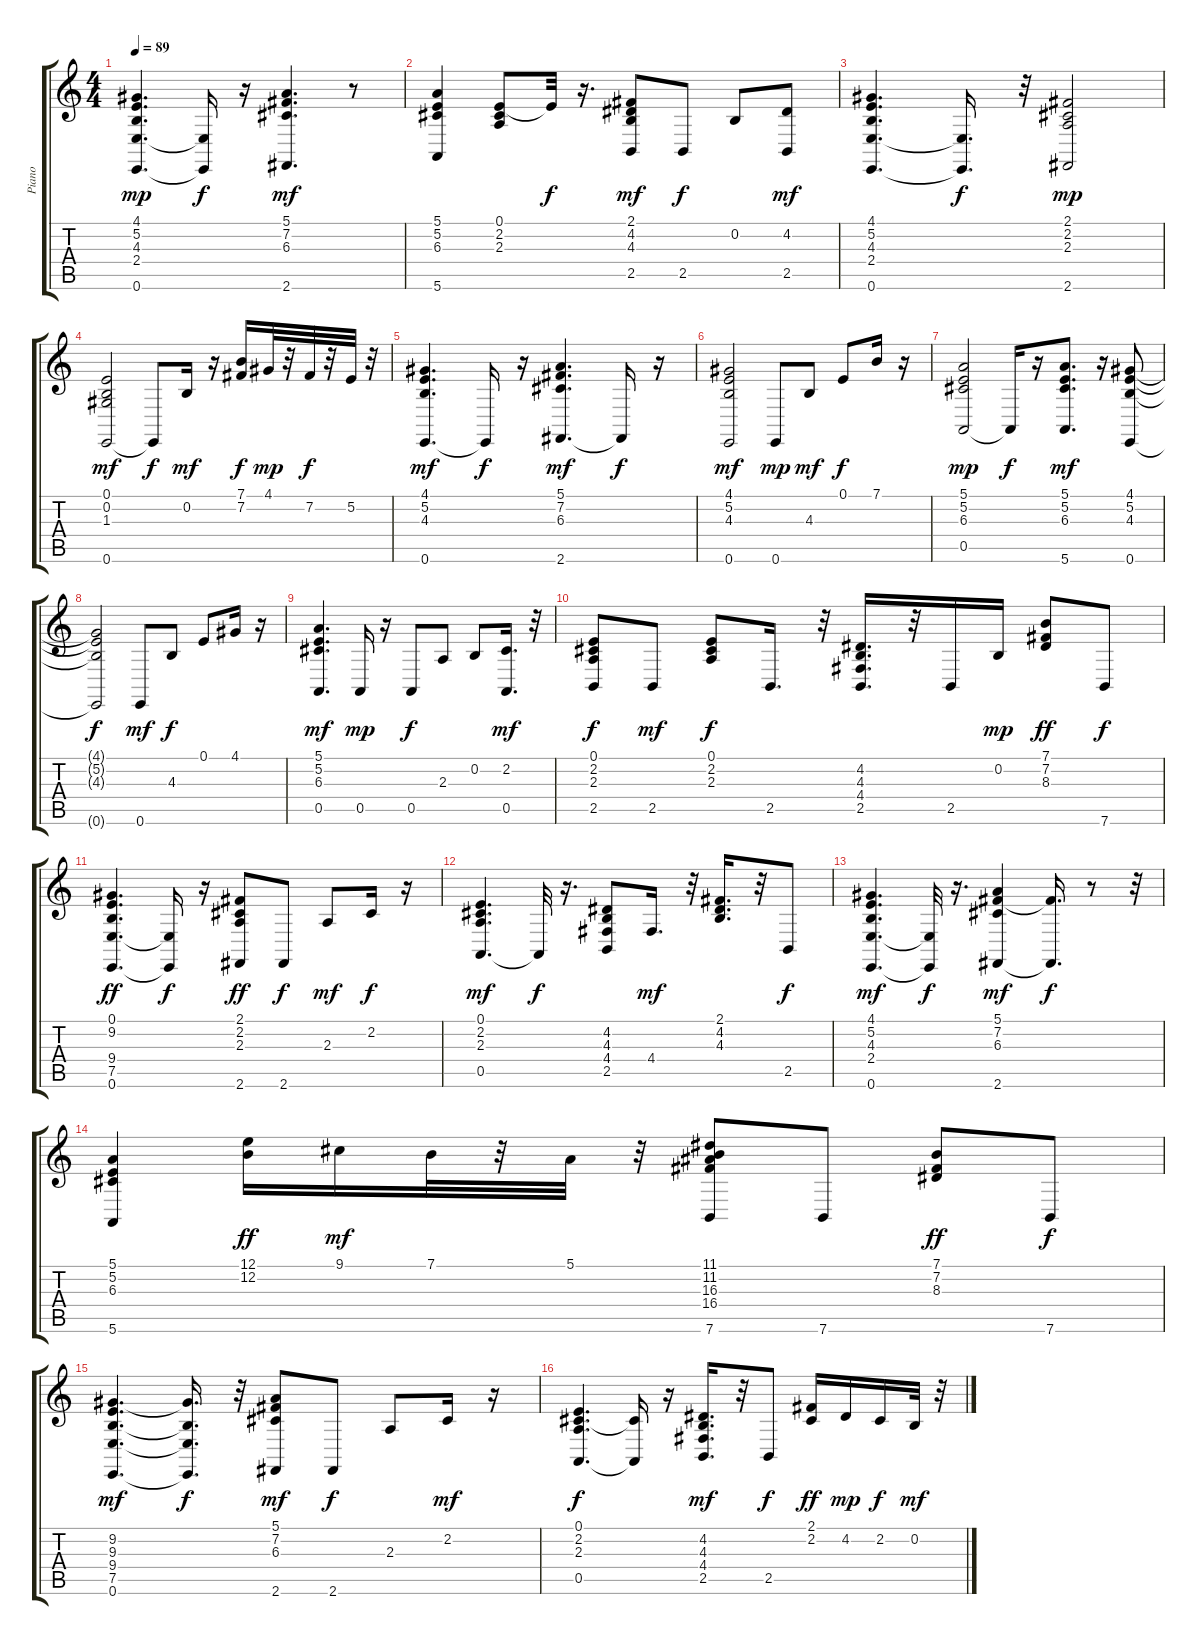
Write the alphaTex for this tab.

\track ("Piano" "Piano") {instrument acousticgrandpiano}
\staff {score tabs}
\tuning (E4 B3 G3 D3 A2 E2) {hide}
\ts (4 4)
\tempo 89
\clef g2
\ks c
(4.1 5.2 4.3 2.4 0.6).4{d dy mp} (2.4{t} 0.6{t}).16{dy f} r.16 (5.1 7.2 6.3 2.6).4{d dy mf} r.8 |
(5.1 5.2 6.3 5.6).4 (0.1 2.2 2.3).8 0.1{t}.32{dy f} r.16{d} (2.1 4.2 4.3 2.5).8{dy mf} 2.5.8{dy f} 0.2.8 (4.2 2.5).8{dy mf} |
(4.1 5.2 4.3 2.4 0.6).4{d} (2.4{t} 0.6{t}).16{d dy f} r.32 (2.1 2.2 2.3 2.6).2{dy mp} |
(0.1 0.2 1.3 0.6).2{dy mf} 0.6{t}.8{dy f} 0.2.16{dy mf} r.16 (7.1 7.2).16{dy f} 4.1.32{dy mp} r.32 7.2.32{dy f} r.32 5.2.32 r.32 |
(4.1 5.2 4.3 0.6).4{d dy mf} 0.6{t}.16{dy f} r.16 (5.1 7.2 6.3 2.6).4{d dy mf} 2.6{t}.16{dy f} r.16 |
(4.1 5.2 4.3 0.6).2{dy mf} 0.6.8{dy mp} 4.3.8{dy mf} 0.1.8{dy f} 7.1.16 r.16 |
(5.1 5.2 6.3 0.5).2{dy mp} 0.5{t}.16{dy f} r.16 (5.1 5.2 6.3 5.6).8{d dy mf} r.16 (4.1 5.2 4.3 0.6).8 |
(4.1{t} 5.2{t} 4.3{t} 0.6{t}).2{dy f} 0.6.8{dy mf} 4.3.8{dy f} 0.1.8 4.1.16 r.16 |
(5.1 5.2 6.3 0.5).4{d dy mf} 0.5.16{dy mp} r.16 0.5.8{dy f} 2.3.8 0.2.8 (2.2 0.5).16{d dy mf} r.32 |
(0.1 2.2 2.3 2.5).8{dy f} 2.5.8{dy mf} (0.1 2.2 2.3).8{dy f} 2.5.16{d} r.32 (4.2 4.3 4.4 2.5).16{d} r.32 2.5.16 0.2.16{dy mp} (7.1 7.2 8.3).8{dy ff} 7.6.8{dy f} |
(0.1 9.2 9.4 7.5 0.6).4{d dy ff} (7.5{t} 0.6{t}).16{dy f} r.16 (2.1 2.2 2.3 2.6).8{dy ff} 2.6.8{dy f} 2.3.8{dy mf} 2.2.16{dy f} r.16 |
(0.1 2.2 2.3 0.5).4{d dy mf} 0.5{t}.32{dy f} r.16{d} (4.2 4.3 4.4 2.5).8 4.4.16{d dy mf} r.32 (2.1 4.2 4.3).16{d} r.32 2.5.8{dy f} |
(4.1 5.2 4.3 2.4 0.6).4{d dy mf} (2.4{t} 0.6{t}).32{dy f} r.16{d} (5.1 7.2 6.3 2.6).4{dy mf} (7.2{t} 2.6{t}).16{d dy f} r.8 r.32 |
(5.1 5.2 6.3 5.6).4 (12.1 12.2).16{dy ff} 9.1.16{dy mf} 7.1.32 r.32 5.1.32 r.32 (11.1 11.2 16.3 16.4 7.6).8 7.6.8 (7.1 7.2 8.3).8{dy ff} 7.6.8{dy f} |
(9.2 9.3 9.4 7.5 0.6).4{d dy mf} (9.2{t} 9.4{t} 7.5{t} 0.6{t}).16{d dy f} r.32 (5.1 7.2 6.3 2.6).8{dy mf} 2.6.8{dy f} 2.3.8 2.2.16{dy mf} r.16 |
(0.1 2.2 2.3 0.5).4{d dy f} (2.2{t} 0.5{t}).16 r.16 (4.2 4.3 4.4 2.5).16{d dy mf} r.32 2.5.8{dy f} (2.1 2.2).16{dy ff} 4.2.16{dy mp} 2.2.16{dy f} 0.2.32{dy mf} r.32
